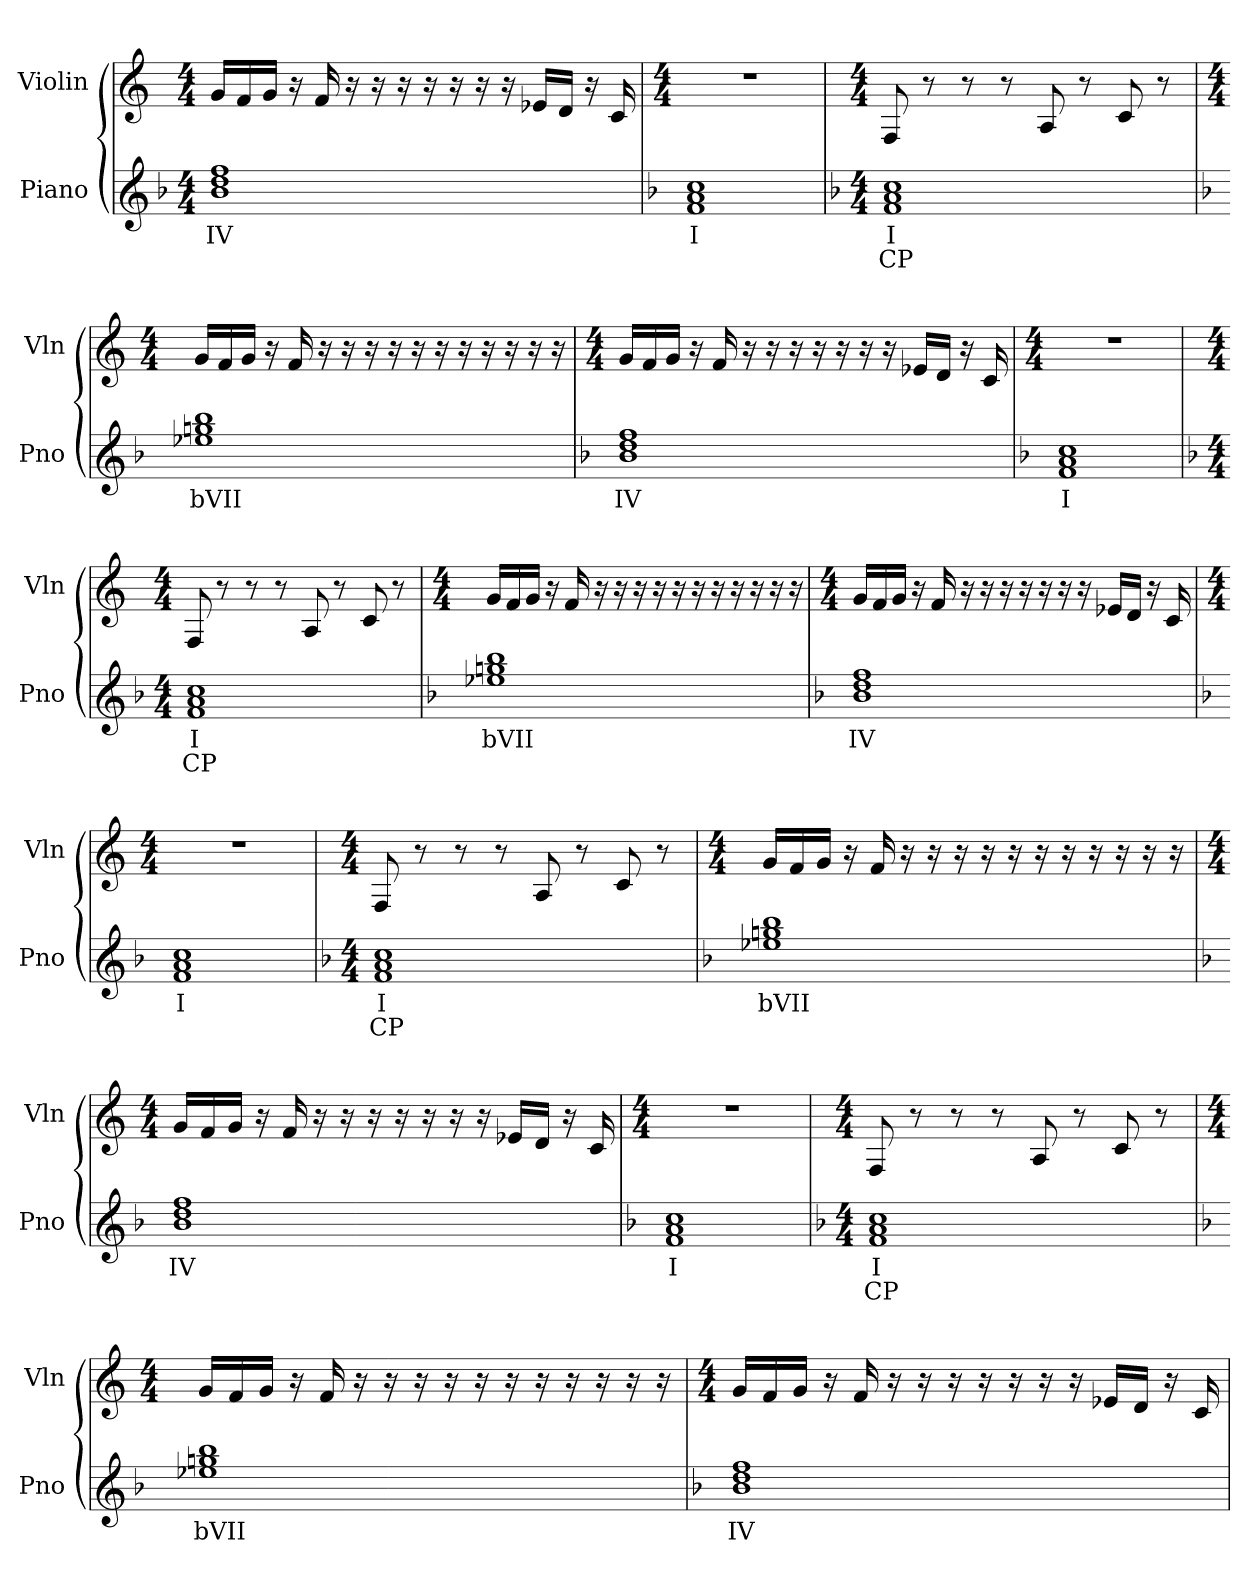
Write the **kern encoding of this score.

**kern	**text	**text	**kern
*part2	*part2	*part2	*part1
*staff2	*staff2	*staff2	*staff1
*I"Piano	*	*	*I"Violin
*I'Pno	*	*	*I'Vln
*k[b-]	*	*	*
*F:	*	*	*
*M4/4	*	*	*M4/4
=	=	=	=
1b- 1dd 1ff	IV	.	16gLL
.	.	.	16f
.	.	.	16gJJ
.	.	.	16r
.	.	.	16f
.	.	.	16r
.	.	.	16r
.	.	.	16r
.	.	.	16r
.	.	.	16r
.	.	.	16r
.	.	.	16r
.	.	.	16e-XLL
.	.	.	16dJJ
.	.	.	16r
.	.	.	16c
=	=	=	=
*k[b-]	*	*	*
*F:	*	*	*
*	*	*	*M4/4
1f 1a 1cc	I	.	1r
=	=	=	=
*k[b-]	*	*	*
*F:	*	*	*
*M4/4	*	*	*M4/4
1f 1a 1cc	I	CP	8F
.	.	.	8r
.	.	.	8r
.	.	.	8r
.	.	.	8A
.	.	.	8r
.	.	.	8c
.	.	.	8r
=	=	=	=
*k[b-]	*	*	*
*F:	*	*	*
*	*	*	*M4/4
1ee-X 1ggn 1bb-	bVII	.	16gLL
.	.	.	16f
.	.	.	16gJJ
.	.	.	16r
.	.	.	16f
.	.	.	16r
.	.	.	16r
.	.	.	16r
.	.	.	16r
.	.	.	16r
.	.	.	16r
.	.	.	16r
.	.	.	16r
.	.	.	16r
.	.	.	16r
.	.	.	16r
=	=	=	=
*k[b-]	*	*	*
*F:	*	*	*
*	*	*	*M4/4
1b- 1dd 1ff	IV	.	16gLL
.	.	.	16f
.	.	.	16gJJ
.	.	.	16r
.	.	.	16f
.	.	.	16r
.	.	.	16r
.	.	.	16r
.	.	.	16r
.	.	.	16r
.	.	.	16r
.	.	.	16r
.	.	.	16e-XLL
.	.	.	16dJJ
.	.	.	16r
.	.	.	16c
=	=	=	=
*k[b-]	*	*	*
*F:	*	*	*
*	*	*	*M4/4
1f 1a 1cc	I	.	1r
=	=	=	=
*k[b-]	*	*	*
*F:	*	*	*
*M4/4	*	*	*M4/4
1f 1a 1cc	I	CP	8F
.	.	.	8r
.	.	.	8r
.	.	.	8r
.	.	.	8A
.	.	.	8r
.	.	.	8c
.	.	.	8r
=	=	=	=
*k[b-]	*	*	*
*F:	*	*	*
*	*	*	*M4/4
1ee-X 1ggn 1bb-	bVII	.	16gLL
.	.	.	16f
.	.	.	16gJJ
.	.	.	16r
.	.	.	16f
.	.	.	16r
.	.	.	16r
.	.	.	16r
.	.	.	16r
.	.	.	16r
.	.	.	16r
.	.	.	16r
.	.	.	16r
.	.	.	16r
.	.	.	16r
.	.	.	16r
=	=	=	=
*k[b-]	*	*	*
*F:	*	*	*
*	*	*	*M4/4
1b- 1dd 1ff	IV	.	16gLL
.	.	.	16f
.	.	.	16gJJ
.	.	.	16r
.	.	.	16f
.	.	.	16r
.	.	.	16r
.	.	.	16r
.	.	.	16r
.	.	.	16r
.	.	.	16r
.	.	.	16r
.	.	.	16e-XLL
.	.	.	16dJJ
.	.	.	16r
.	.	.	16c
=	=	=	=
*k[b-]	*	*	*
*F:	*	*	*
*	*	*	*M4/4
1f 1a 1cc	I	.	1r
=	=	=	=
*k[b-]	*	*	*
*F:	*	*	*
*M4/4	*	*	*M4/4
1f 1a 1cc	I	CP	8F
.	.	.	8r
.	.	.	8r
.	.	.	8r
.	.	.	8A
.	.	.	8r
.	.	.	8c
.	.	.	8r
=	=	=	=
*k[b-]	*	*	*
*F:	*	*	*
*	*	*	*M4/4
1ee-X 1ggn 1bb-	bVII	.	16gLL
.	.	.	16f
.	.	.	16gJJ
.	.	.	16r
.	.	.	16f
.	.	.	16r
.	.	.	16r
.	.	.	16r
.	.	.	16r
.	.	.	16r
.	.	.	16r
.	.	.	16r
.	.	.	16r
.	.	.	16r
.	.	.	16r
.	.	.	16r
=	=	=	=
*k[b-]	*	*	*
*F:	*	*	*
*	*	*	*M4/4
1b- 1dd 1ff	IV	.	16gLL
.	.	.	16f
.	.	.	16gJJ
.	.	.	16r
.	.	.	16f
.	.	.	16r
.	.	.	16r
.	.	.	16r
.	.	.	16r
.	.	.	16r
.	.	.	16r
.	.	.	16r
.	.	.	16e-XLL
.	.	.	16dJJ
.	.	.	16r
.	.	.	16c
=	=	=	=
*k[b-]	*	*	*
*F:	*	*	*
*	*	*	*M4/4
1f 1a 1cc	I	.	1r
=	=	=	=
*k[b-]	*	*	*
*F:	*	*	*
*M4/4	*	*	*M4/4
1f 1a 1cc	I	CP	8F
.	.	.	8r
.	.	.	8r
.	.	.	8r
.	.	.	8A
.	.	.	8r
.	.	.	8c
.	.	.	8r
=	=	=	=
*k[b-]	*	*	*
*F:	*	*	*
*	*	*	*M4/4
1ee-X 1ggn 1bb-	bVII	.	16gLL
.	.	.	16f
.	.	.	16gJJ
.	.	.	16r
.	.	.	16f
.	.	.	16r
.	.	.	16r
.	.	.	16r
.	.	.	16r
.	.	.	16r
.	.	.	16r
.	.	.	16r
.	.	.	16r
.	.	.	16r
.	.	.	16r
.	.	.	16r
=	=	=	=
*k[b-]	*	*	*
*F:	*	*	*
*	*	*	*M4/4
1b- 1dd 1ff	IV	.	16gLL
.	.	.	16f
.	.	.	16gJJ
.	.	.	16r
.	.	.	16f
.	.	.	16r
.	.	.	16r
.	.	.	16r
.	.	.	16r
.	.	.	16r
.	.	.	16r
.	.	.	16r
.	.	.	16e-XLL
.	.	.	16dJJ
.	.	.	16r
.	.	.	16c
=	=	=	=
*-	*-	*-	*-
